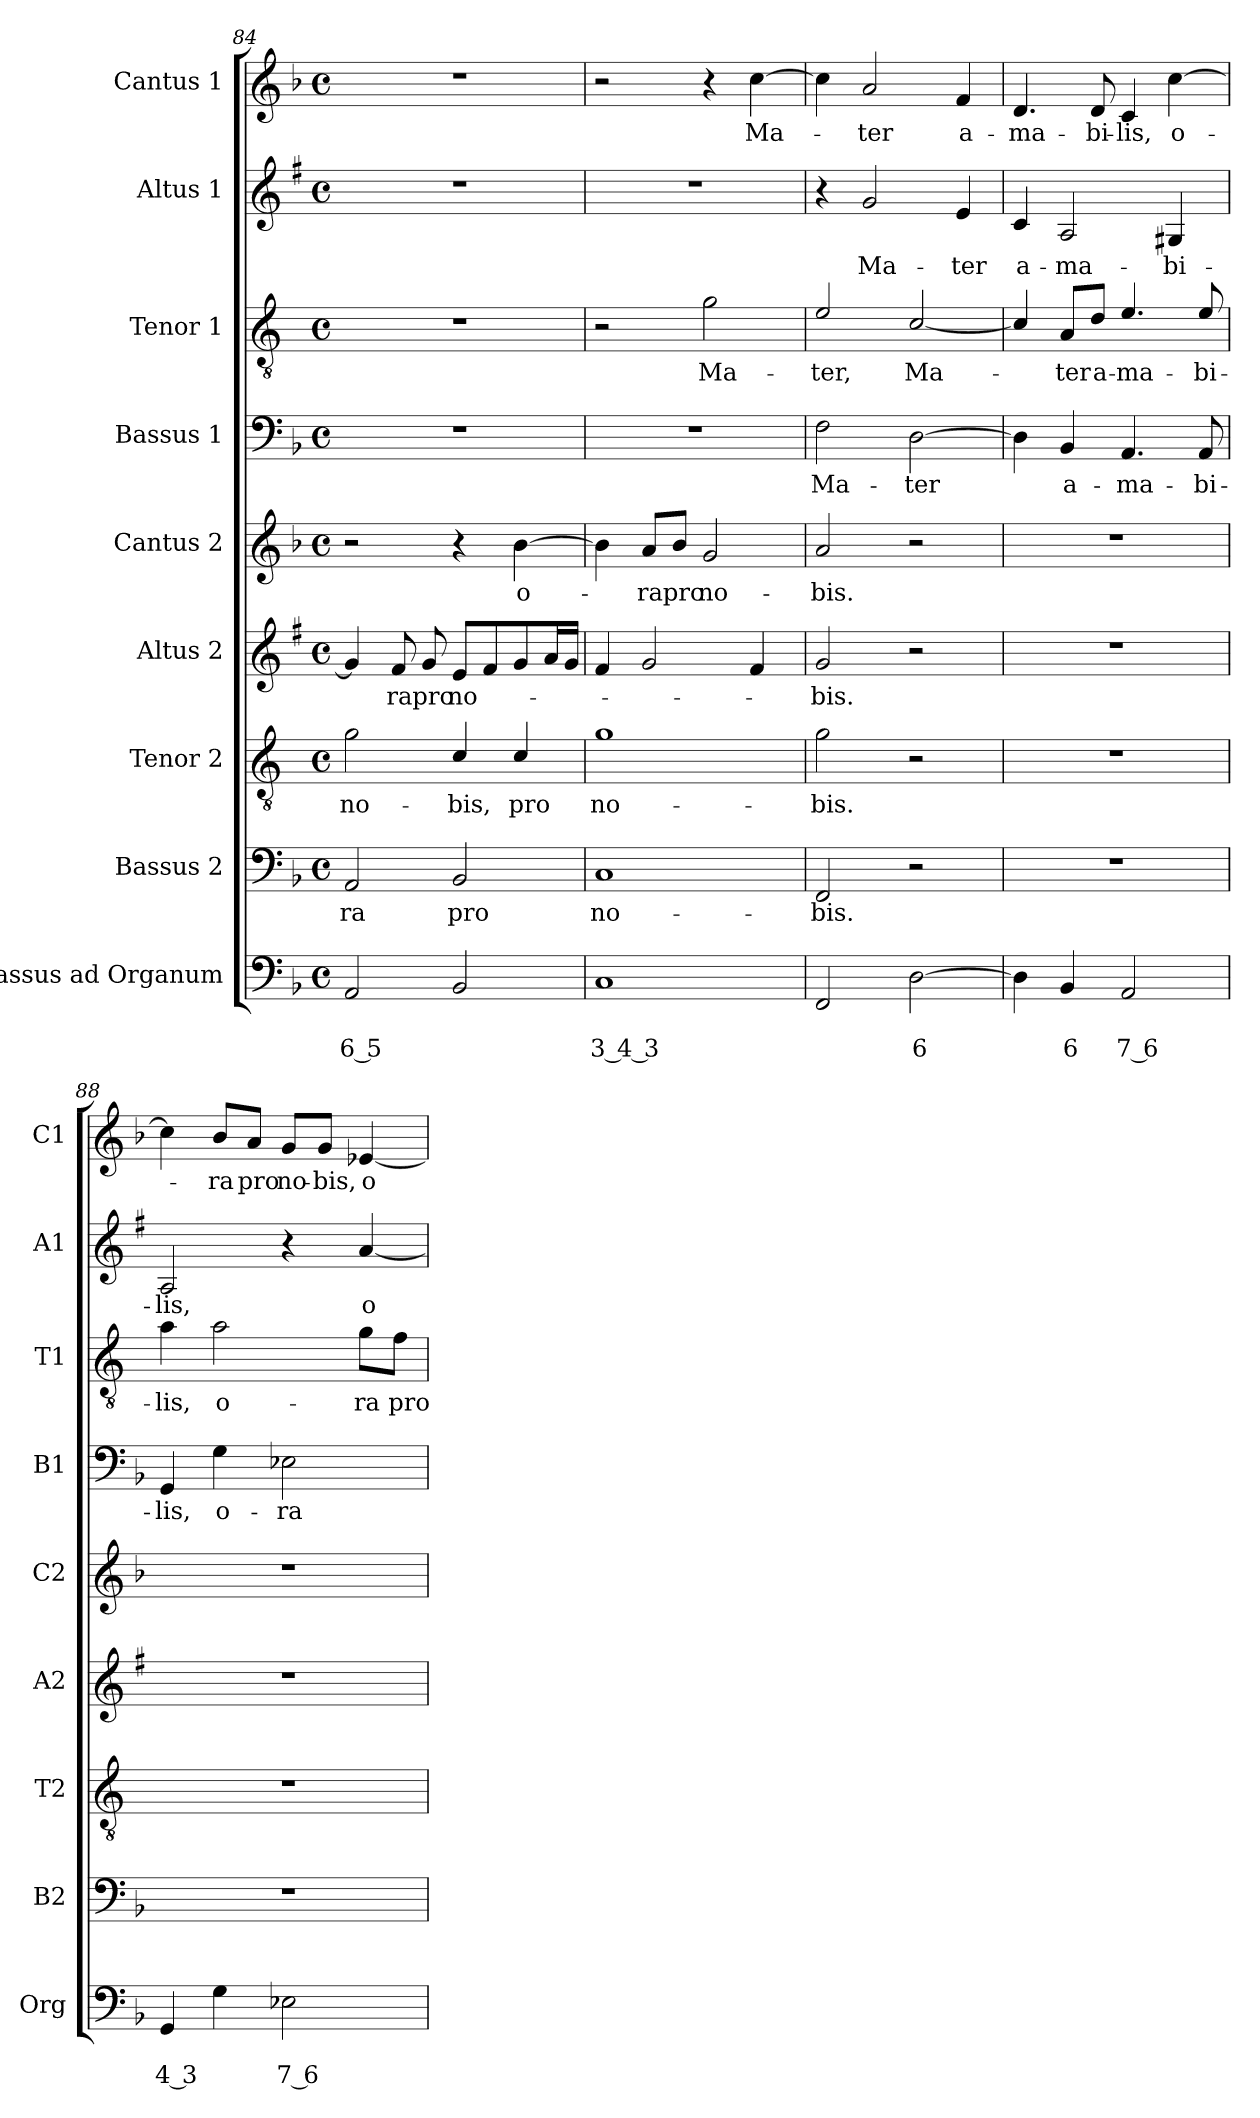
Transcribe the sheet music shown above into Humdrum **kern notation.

**kern	**text	**text	**kern	**text	**kern	**text	**kern	**text	**kern	**text	**kern	**text	**kern	**text	**kern	**text	**kern	**text
*part9	*part9	*part9	*part8	*part8	*part7	*part7	*part6	*part6	*part5	*part5	*part4	*part4	*part3	*part3	*part2	*part2	*part1	*part1
*staff9	*staff9	*staff9	*staff8	*staff8	*staff7	*staff7	*staff6	*staff6	*staff5	*staff5	*staff4	*staff4	*staff3	*staff3	*staff2	*staff2	*staff1	*staff1
*I"Bassus ad Organum	*	*	*I"Bassus 2	*	*I"Tenor 2	*	*I"Altus 2	*	*I"Cantus 2	*	*I"Bassus 1	*	*I"Tenor 1	*	*I"Altus 1	*	*I"Cantus 1	*
*I'Org	*	*	*I'B2	*	*I'T2	*	*I'A2	*	*I'C2	*	*I'B1	*	*I'T1	*	*I'A1	*	*I'C1	*
*clefF4	*	*	*clefF4	*	*clefGv2	*	*clefG2	*	*clefG2	*	*clefF4	*	*clefGv2	*	*clefG2	*	*clefG2	*
*	*	*	*	*	*ITrd4c7	*	*ITrd1c2	*	*	*	*	*	*ITrd4c7	*	*ITrd1c2	*	*	*
*k[b-]	*	*	*k[b-]	*	*k[b-]	*	*k[b-]	*	*k[b-]	*	*k[b-]	*	*k[b-]	*	*k[b-]	*	*k[b-]	*
*F:	*	*	*F:	*	*F:	*	*F:	*	*F:	*	*F:	*	*F:	*	*F:	*	*F:	*
*M4/4	*	*	*M4/4	*	*M4/4	*	*M4/4	*	*M4/4	*	*M4/4	*	*M4/4	*	*M4/4	*	*M4/4	*
*met(c)	*	*	*met(c)	*	*met(c)	*	*met(c)	*	*met(c)	*	*met(c)	*	*met(c)	*	*met(c)	*	*met(c)	*
=84	=84	=84	=84	=84	=84	=84	=84	=84	=84	=84	=84	=84	=84	=84	=84	=84	=84	=84
!	!	!LO:LY:b	!	!LO:LY:b	!	!LO:LY:b	!	!	!	!	!	!	!	!	!	!	!	!
2AA/	.	6 5	2AA/	-ra	2c\	no-	4f/]	.	2r	.	1r	.	1r	.	1r	.	1r	.
!	!	!	!	!	!	!	!	!LO:LY:b	!	!	!	!	!	!	!	!	!	!
.	.	.	.	.	.	.	8e/	-ra	.	.	.	.	.	.	.	.	.	.
!	!	!	!	!	!	!	!	!LO:LY:b	!	!	!	!	!	!	!	!	!	!
.	.	.	.	.	.	.	8f/	pro	.	.	.	.	.	.	.	.	.	.
!	!	!	!	!LO:LY:b	!	!LO:LY:b	!	!LO:LY:b	!	!	!	!	!	!	!	!	!	!
2BB-/	.	.	2BB-/	pro	4F/	-bis,	8d/L	no-	4r	.	.	.	.	.	.	.	.	.
.	.	.	.	.	.	.	8e/	.	.	.	.	.	.	.	.	.	.	.
!	!	!	!	!	!	!LO:LY:b	!	!	!	!LO:LY:b	!	!	!	!	!	!	!	!
.	.	.	.	.	4F/	pro	8f/	.	[4b-\	o-	.	.	.	.	.	.	.	.
.	.	.	.	.	.	.	16g/L	.	.	.	.	.	.	.	.	.	.	.
.	.	.	.	.	.	.	16f/JJ	.	.	.	.	.	.	.	.	.	.	.
=85	=85	=85	=85	=85	=85	=85	=85	=85	=85	=85	=85	=85	=85	=85	=85	=85	=85	=85
!	!	!LO:LY:b	!	!LO:LY:b	!	!LO:LY:b	!	!	!	!	!	!	!	!	!	!	!	!
1C	.	3 4 3	1C	no-	1c	no-	4e/	.	4b-\]	.	1r	.	2r	.	1r	.	2r	.
!	!	!	!	!	!	!	!	!	!	!LO:LY:b	!	!	!	!	!	!	!	!
.	.	.	.	.	.	.	2f/	.	8a/L	-ra	.	.	.	.	.	.	.	.
!	!	!	!	!	!	!	!	!	!	!LO:LY:b	!	!	!	!	!	!	!	!
.	.	.	.	.	.	.	.	.	8b-/J	pro	.	.	.	.	.	.	.	.
!	!	!	!	!	!	!	!	!	!	!LO:LY:b	!	!	!	!LO:LY:b	!	!	!	!
.	.	.	.	.	.	.	.	.	2g/	no-	.	.	2c\	Ma-	.	.	4r	.
!	!	!	!	!	!	!	!	!	!	!	!	!	!	!	!	!	!	!LO:LY:b
.	.	.	.	.	.	.	4e/	.	.	.	.	.	.	.	.	.	[4cc\	Ma-
!!LO:PB:g=z
=86	=86	=86	=86	=86	=86	=86	=86	=86	=86	=86	=86	=86	=86	=86	=86	=86	=86	=86
!	!	!	!	!LO:LY:b	!	!LO:LY:b	!	!LO:LY:b	!	!LO:LY:b	!	!LO:LY:b	!	!LO:LY:b	!	!	!	!
2FF/	.	.	2FF/	-bis.	2c\	-bis.	2f/	-bis.	2a/	-bis.	2F\	Ma-	2A/	-ter,	4r	.	4cc\]	.
!	!	!	!	!	!	!	!	!	!	!	!	!	!	!	!	!LO:LY:b	!	!LO:LY:b
.	.	.	.	.	.	.	.	.	.	.	.	.	.	.	2f/	Ma-	2a/	-ter
!	!	!LO:LY:b	!	!	!	!	!	!	!	!	!	!LO:LY:b	!	!LO:LY:b	!	!	!	!
[2D\	.	6	2r	.	2r	.	2r	.	2r	.	[2D\	-ter	[2F/	Ma-	.	.	.	.
!	!	!	!	!	!	!	!	!	!	!	!	!	!	!	!	!LO:LY:b	!	!LO:LY:b
.	.	.	.	.	.	.	.	.	.	.	.	.	.	.	4d/	-ter	4f/	a-
=87	=87	=87	=87	=87	=87	=87	=87	=87	=87	=87	=87	=87	=87	=87	=87	=87	=87	=87
!	!	!	!	!	!	!	!	!	!	!	!	!	!	!	!	!LO:LY:b	!	!LO:LY:b
4D\]	.	.	1r	.	1r	.	1r	.	1r	.	4D\]	.	4F/]	.	4B-/	a-	4.d/	-ma-
!	!	!LO:LY:b	!	!	!	!	!	!	!	!	!	!LO:LY:b	!	!LO:LY:b	!	!LO:LY:b	!	!
4BB-/	.	6	.	.	.	.	.	.	.	.	4BB-/	a-	8D/L	-ter	2G/	-ma-	.	.
!	!	!	!	!	!	!	!	!	!	!	!	!	!	!LO:LY:b	!	!	!	!LO:LY:b
.	.	.	.	.	.	.	.	.	.	.	.	.	8G/J	a-	.	.	8d/	-bi-
!	!	!LO:LY:b	!	!	!	!	!	!	!	!	!	!LO:LY:b	!	!LO:LY:b	!	!	!	!LO:LY:b
2AA/	.	7 6	.	.	.	.	.	.	.	.	4.AA/	-ma-	4.A/	-ma-	.	.	4c/	-lis,
!	!	!	!	!	!	!	!	!	!	!	!	!	!	!	!	!LO:LY:b	!	!LO:LY:b
.	.	.	.	.	.	.	.	.	.	.	.	.	.	.	4F#X/	-bi-	[4cc\	o-
!	!	!	!	!	!	!	!	!	!	!	!	!LO:LY:b	!	!LO:LY:b	!	!	!	!
.	.	.	.	.	.	.	.	.	.	.	8AA/	-bi-	8A/	-bi-	.	.	.	.
=88	=88	=88	=88	=88	=88	=88	=88	=88	=88	=88	=88	=88	=88	=88	=88	=88	=88	=88
!	!	!LO:LY:b	!	!	!	!	!	!	!	!	!	!LO:LY:b	!	!LO:LY:b	!	!LO:LY:b	!	!
4GG/	.	4 3	1r	.	1r	.	1r	.	1r	.	4GG/	-lis,	4d\	-lis,	2G/	-lis,	4cc\]	.
!	!	!	!	!	!	!	!	!	!	!	!	!LO:LY:b	!	!LO:LY:b	!	!	!	!LO:LY:b
4G\	.	.	.	.	.	.	.	.	.	.	4G\	o-	2d\	o-	.	.	8b-/L	-ra
!	!	!	!	!	!	!	!	!	!	!	!	!	!	!	!	!	!	!LO:LY:b
.	.	.	.	.	.	.	.	.	.	.	.	.	.	.	.	.	8a/J	pro
!	!	!LO:LY:b	!	!	!	!	!	!	!	!	!	!LO:LY:b	!	!	!	!	!	!LO:LY:b
2E-X\	.	7 6	.	.	.	.	.	.	.	.	2E-X\	-ra	.	.	4r	.	8g/L	no-
!	!	!	!	!	!	!	!	!	!	!	!	!	!	!	!	!	!	!LO:LY:b
.	.	.	.	.	.	.	.	.	.	.	.	.	.	.	.	.	8g/J	-bis,
!	!	!	!	!	!	!	!	!	!	!	!	!	!	!LO:LY:b	!	!LO:LY:b	!	!LO:LY:b
.	.	.	.	.	.	.	.	.	.	.	.	.	8c\L	-ra	[4g/	o-	[4e-X/	o-
!	!	!	!	!	!	!	!	!	!	!	!	!	!	!LO:LY:b	!	!	!	!
.	.	.	.	.	.	.	.	.	.	.	.	.	8B-\J	pro	.	.	.	.
=	=	=	=	=	=	=	=	=	=	=	=	=	=	=	=	=	=	=
*-	*-	*-	*-	*-	*-	*-	*-	*-	*-	*-	*-	*-	*-	*-	*-	*-	*-	*-
